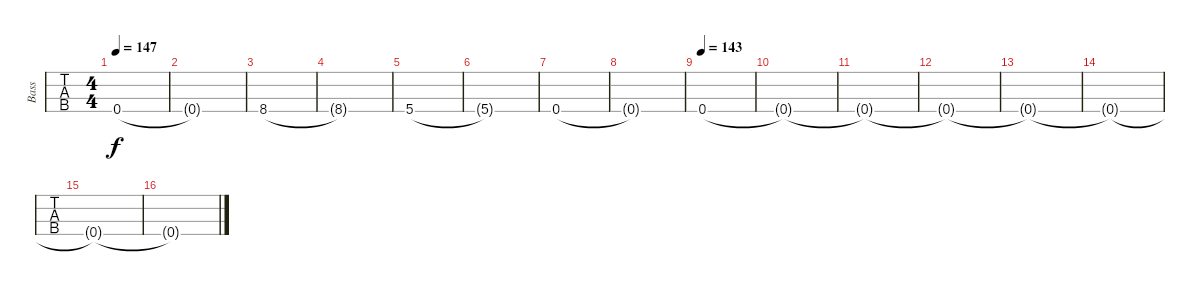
\track ("Bass" "Bass") {instrument electricbasspick}
\staff {tabs}
\tuning (F2 C2 G1 C1) {hide}
\ts (4 4)
\tempo 147
\clef f4
\ks c
0.4.1{dy f} |
0.4{t}.1 |
8.4.1 |
8.4{t}.1 |
5.4.1 |
5.4{t}.1 |
0.4.1 |
0.4{t}.1 |
\tempo 143
0.4.1 |
0.4{t}.1 |
0.4{t}.1 |
0.4{t}.1 |
0.4{t}.1 |
0.4{t}.1 |
0.4{t}.1 |
0.4{t}.1
